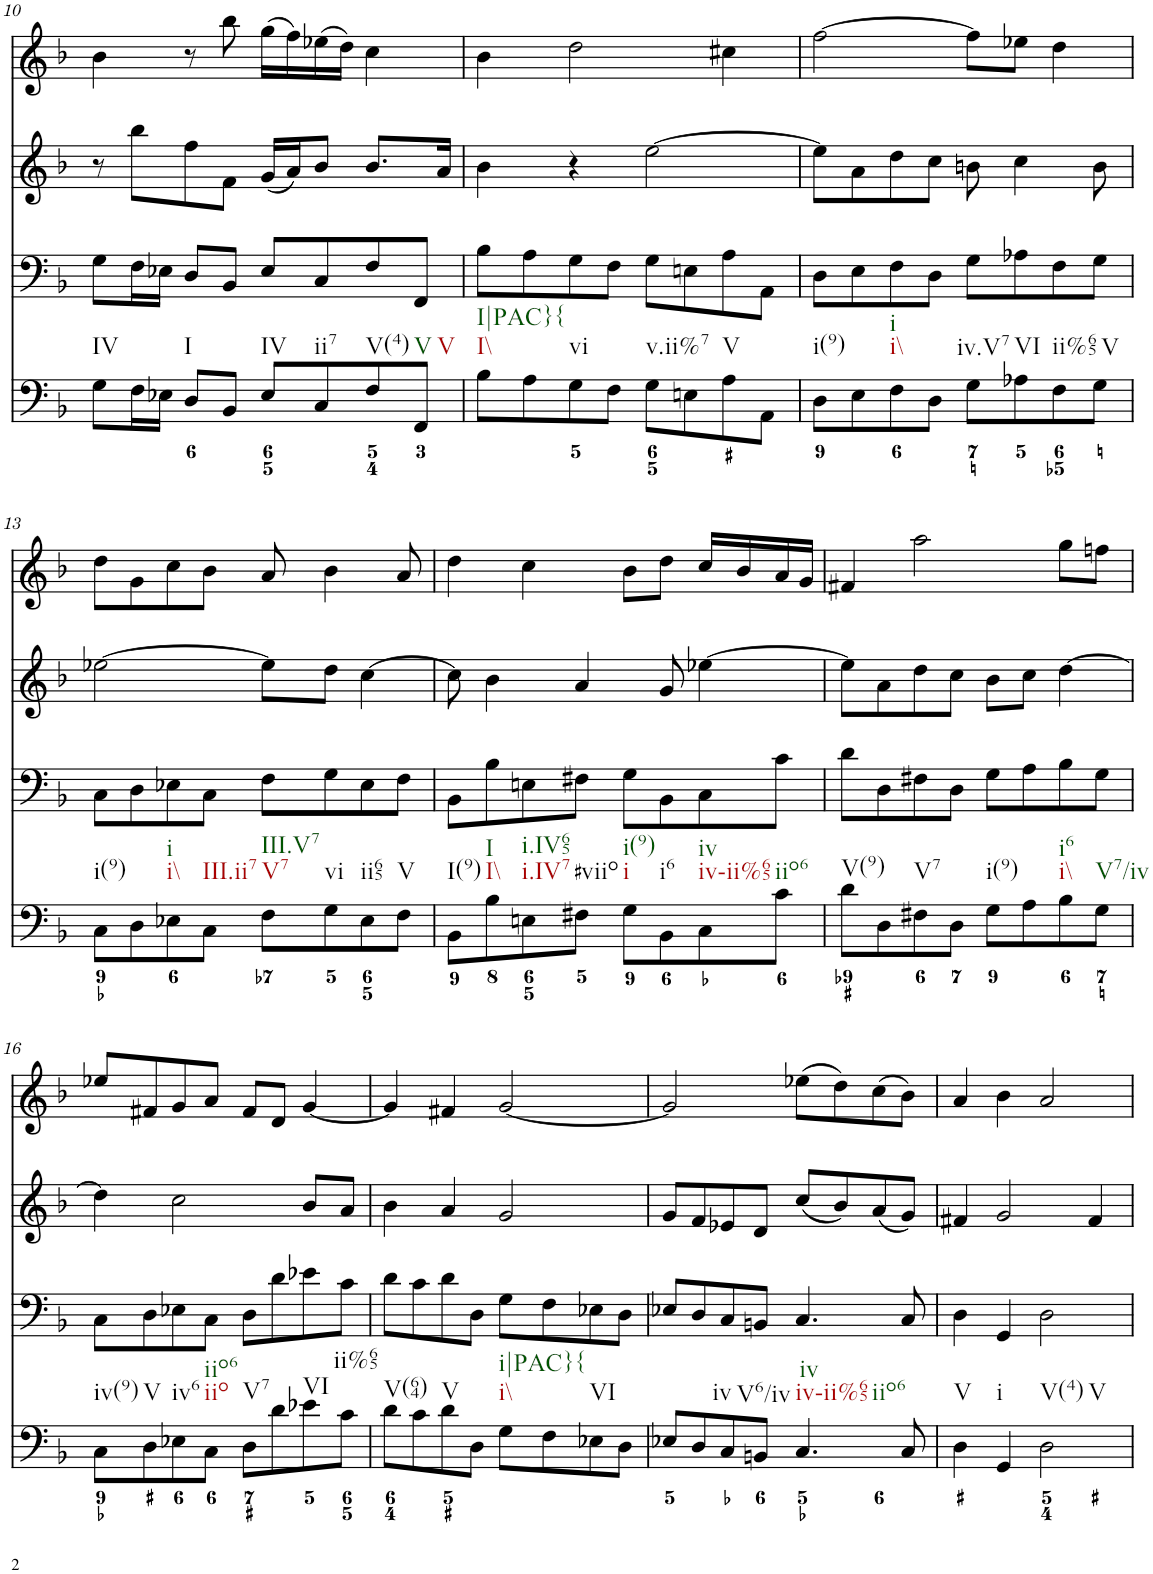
**kern	**kern	**kern	**kern
*part4	*part3	*part2	*part1
*staff4	*staff3	*staff2	*staff1
*I"Piano	*I"Piano	*I"Piano	*I"Piano
*I'Pno	*I'Pno	*I'Pno	*I'Pno
!!LO:PB:g=z
*clefF4	*clefF4	*clefG2	*clefG2
*k[b-]	*k[b-]	*k[b-]	*k[b-]
*d:	*d:	*d:	*d:
*M4/4	*M4/4	*M4/4	*M4/4
=10	=10	=10	=10
!LO:TX:b:t=IV	!	!	!
8G\L	8G\L	8r	4b-\
16F\L	16F\L	8bb-\L	.
16E-X\JJ	16E-X\JJ	.	.
!LO:TX:b:t=I	!	!	!
8D/L	8D/L	8ff\	8r
8BB-/J	8BB-/J	8f\J	8bb-\
!LO:TX:b:t=IV	!	!	!
8E-/L	8E-/L	(16g/LL	(16gg\LL
.	.	16a/J)	16ff\)
!LO:TX:b:t=ii7	!	!	!
8C/	8C/	8b-/J	(16ee-X\
.	.	.	16dd\JJ)
!LO:TX:b:t=V(4)	!	!	!
8F/	8F/	8.b-/L	4cc\
!LO:TX:b:t=V	!	!	!
!LO:TX:b:t=V	!	!	!
8FF/J	8FF/J	.	.
.	.	16a/Jk	.
=11	=11	=11	=11
!LO:TX:b:t=I\\	!	!	!
!LO:TX:b:t=I|PAC}{	!	!	!
8B-\L	8B-\L	4b-\	4b-\
8A\	8A\	.	.
!LO:TX:b:t=vi	!	!	!
8G\	8G\	4r	2dd\
8F\J	8F\J	.	.
!LO:TX:b:t=v.ii%7	!	!	!
8G\L	8G\L	[2ee\	.
8En\	8En\	.	.
!LO:TX:b:t=V	!	!	!
8A\	8A\	.	4cc#X\
8AA\J	8AA\J	.	.
=12	=12	=12	=12
!LO:TX:b:t=i(9)	!	!	!
8D\L	8D\L	8ee\L]	[2ff\
8E\	8E\	8a\	.
!LO:TX:b:t=i\\	!	!	!
!LO:TX:b:t=i	!	!	!
8F\	8F\	8dd\	.
8D\J	8D\J	8cc\J	.
!LO:TX:b:t=iv.V7	!	!	!
8G\L	8G\L	8bn\	8ff\L]
!LO:TX:b:t=VI	!	!	!
8A-X\	8A-X\	4cc\	8ee-X\J
!LO:TX:b:t=ii%65	!	!	!
8F\	8F\	.	4dd\
!LO:TX:b:t=V	!	!	!
8G\J	8G\J	8b\	.
!!LO:LB:g=z
=13	=13	=13	=13
!LO:TX:b:t=i(9)	!	!	!
8C\L	8C\L	[2ee-X\	8dd\L
8D\	8D\	.	8g\
!LO:TX:b:t=i\\	!	!	!
!LO:TX:b:t=i	!	!	!
8E-X\	8E-X\	.	8cc\
!LO:TX:b:t=III.ii7	!	!	!
8C\J	8C\J	.	8b-\J
!LO:TX:b:t=V7	!	!	!
!LO:TX:b:t=III.V7	!	!	!
8F\L	8F\L	8ee-\L]	8a/
!LO:TX:b:t=vi	!	!	!
8G\	8G\	8dd\J	4b-\
!LO:TX:b:t=ii65	!	!	!
8E-\	8E-\	[4cc\	.
!LO:TX:b:t=V	!	!	!
8F\J	8F\J	.	8a/
=14	=14	=14	=14
!LO:TX:b:t=I(9)	!	!	!
8BB-\L	8BB-\L	8cc\]	4dd\
!LO:TX:b:t=I\\	!	!	!
!LO:TX:b:t=I	!	!	!
8B-\	8B-\	4b-\	.
!LO:TX:b:t=i.IV7	!	!	!
!LO:TX:b:t=i.IV65	!	!	!
8En\	8En\	.	4cc\
!LO:TX:b:t=#viio	!	!	!
8F#X\J	8F#X\J	4a/	.
!LO:TX:b:t=i	!	!	!
!LO:TX:b:t=i(9)	!	!	!
8G\L	8G\L	.	8b-\L
!LO:TX:b:t=i6	!	!	!
8BB-\	8BB-\	8g/	8dd\J
!LO:TX:b:t=iv-ii%65	!	!	!
!LO:TX:b:t=iv	!	!	!
8C\	8C\	[4ee-X\	16cc/LL
.	.	.	16b-/
!LO:TX:b:t=iio6	!	!	!
8c\J	8c\J	.	16a/
.	.	.	16g/JJ
=15	=15	=15	=15
!LO:TX:b:t=V(9)	!	!	!
8d\L	8d\L	8ee-\L]	4f#X/
8D\	8D\	8a\	.
!LO:TX:b:t=V7	!	!	!
8F#X\	8F#X\	8dd\	2aa\
8D\J	8D\J	8cc\J	.
!LO:TX:b:t=i(9)	!	!	!
8G\L	8G\L	8b-\L	.
8A\	8A\	8cc\J	.
!LO:TX:b:t=i\\	!	!	!
!LO:TX:b:t=i6	!	!	!
8B-\	8B-\	[4dd\	8gg\L
!LO:TX:b:t=V7/iv	!	!	!
8G\J	8G\J	.	8ffn\J
!!LO:LB:g=z
=16	=16	=16	=16
!LO:TX:b:t=iv(9)	!	!	!
8C\L	8C\L	4dd\]	8ee-X/L
!LO:TX:b:t=V	!	!	!
8D\	8D\	.	8f#X/
!LO:TX:b:t=iv6	!	!	!
8E-X\	8E-X\	2cc\	8g/
!LO:TX:b:t=iio	!	!	!
!LO:TX:b:t=iio6	!	!	!
8C\J	8C\J	.	8a/J
!LO:TX:b:t=V7	!	!	!
8D\L	8D\L	.	8f#/L
8d\	8d\	.	8d/J
!LO:TX:b:t=VI	!	!	!
8e-X\	8e-X\	8b-/L	[4g/
!LO:TX:b:t=ii%65	!	!	!
8c\J	8c\J	8a/J	.
=17	=17	=17	=17
!LO:TX:b:t=V(64)	!	!	!
8d\L	8d\L	4b-\	4g/]
8c\	8c\	.	.
!LO:TX:b:t=V	!	!	!
8d\	8d\	4a/	4f#X/
8D\J	8D\J	.	.
!LO:TX:b:t=i\\	!	!	!
!LO:TX:b:t=i|PAC}{	!	!	!
8G\L	8G\L	2g/	[2g/
8F\	8F\	.	.
!LO:TX:b:t=VI	!	!	!
8E-X\	8E-X\	.	.
8D\J	8D\J	.	.
=18	=18	=18	=18
8E-X/L	8E-X/L	8g/L	2g/]
8D/	8D/	8f/	.
!LO:TX:b:t=iv	!	!	!
8C/	8C/	8e-X/	.
!LO:TX:b:t=V6/iv	!	!	!
8BBn/J	8BBn/J	8d/J	.
!LO:TX:b:t=iv-ii%65	!	!	!
!LO:TX:b:t=iv	!	!	!
!LO:TX:b:t=iio6	!	!	!
4.C/	4.C/	(8cc/L	(8ee-X\L
.	.	8b-/)	8dd\)
.	.	(8a/	(8cc\
8C/	8C/	8g/J)	8b-\J)
=19	=19	=19	=19
!LO:TX:b:t=V	!	!	!
4D\	4D\	4f#X/	4a/
!LO:TX:b:t=i	!	!	!
4GG/	4GG/	2g/	4b-\
!LO:TX:b:t=V(4)	!	!	!
!LO:TX:b:t=V	!	!	!
2D\	2D\	.	2a/
.	.	4f#/	.
=	=	=	=
*-	*-	*-	*-
